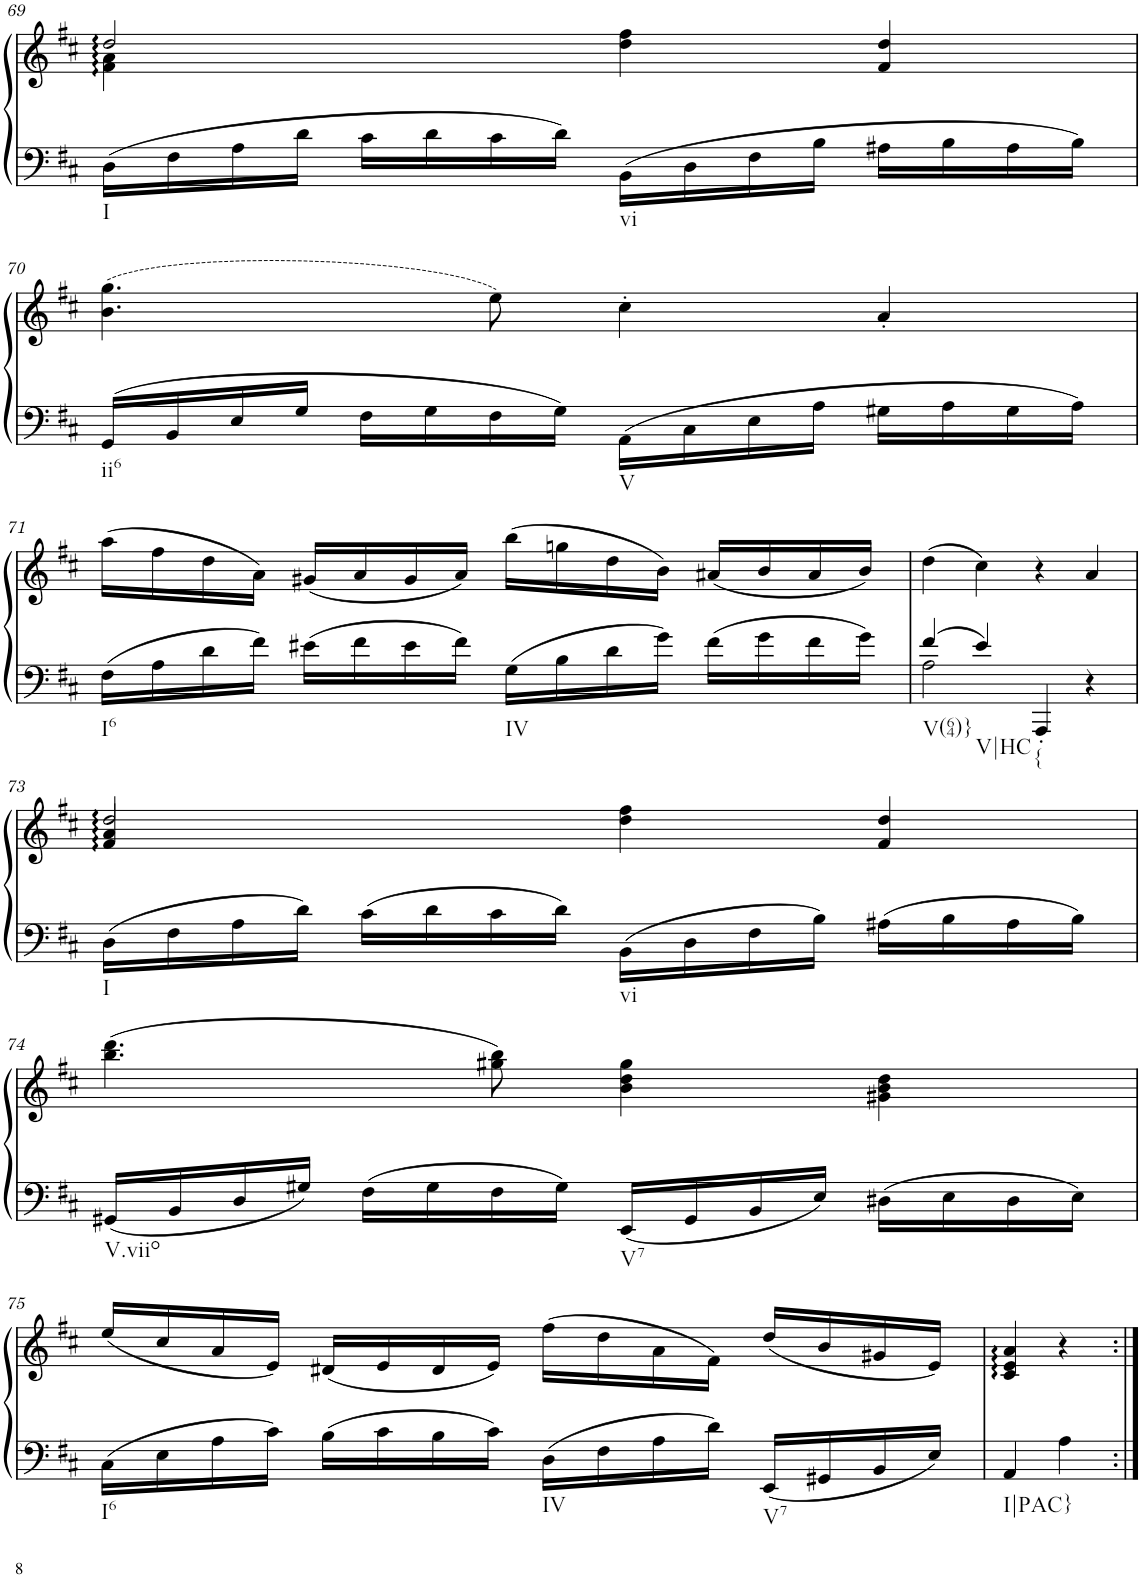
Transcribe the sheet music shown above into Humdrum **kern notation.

**kern	**kern
*part1	*part1
*staff2	*staff1
*I"unbenannt2	*
!!LO:PB:g=z
*clefF4	*clefG2
*k[f#c#]	*k[f#c#]
*M2/2	*M2/2
*met(c|)	*met(c|)
=69	=69
*	*^
!LO:TX:b:t=I	!	!
16D\LL	2dd/	4f#\ 4a\
16F#\	.	.
16A\	.	.
16d\JJ	.	.
16c#\LL	.	2.ryy
16d\	.	.
16c#\	.	.
16d\JJ	.	.
!LO:TX:b:t=vi	!	!
16BB\LL	4dd\ 4ff#\	.
16D\	.	.
16F#\	.	.
16B\JJ	.	.
16A#X\LL	4f#/ 4dd/	.
16B\	.	.
16A#\	.	.
16B\JJ	.	.
*	*v	*v
!!LO:LB:g=z
=70	=70
!LO:TX:b:t=ii6	!
16GG/LL	(4.b\ 4.gg\
16BB/	.
16E/	.
16G/JJ	.
16F#\LL	.
16G\	.
16F#\	8ee\)
16G\JJ	.
!LO:TX:b:t=V	!
16AA\LL	4cc#'\
16C#\	.
16E\	.
16A\JJ	.
16G#X\LL	4a'/
16A\	.
16G#\	.
16A\JJ	.
!!LO:LB:g=z
=71	=71
!LO:TX:b:t=I6	!
16F#\LL	(16aa\LL
16A\	16ff#\
16d\	16dd\
16f#\JJ	16a\JJ)
16e#X\LL	(16g#X/LL
16f#\	16a/
16e#\	16g#/
16f#\JJ	16a/JJ)
!LO:TX:b:t=IV	!
16G\LL	(16bb\LL
16B\	16ggn\
16d\	16dd\
16g\JJ	16b\JJ)
16f#\LL	(16a#X/LL
16g\	16b/
16f#\	16a#/
16g\JJ	16b/JJ)
=72	=72
*^	*
!LO:TX:b:t=V(64)}	!	!
4f#/	2A\	(4dd\
!LO:TX:b:t=V|HC	!	!
4e/	.	4cc#\)
!LO:TX:b:t={	!	!
4AAA'/	2ryy	4r
4r	.	4a/
*v	*v	*
!!LO:LB:g=z
=73	=73
*	*^
!LO:TX:b:t=I	!	!
16D\LL	2dd/	4f#/ 4a/
16F#\	.	.
16A\	.	.
16d\JJ	.	.
16c#\LL	.	2.ryy
16d\	.	.
16c#\	.	.
16d\JJ	.	.
!LO:TX:b:t=vi	!	!
16BB\LL	4dd\ 4ff#\	.
16D\	.	.
16F#\	.	.
16B\JJ	.	.
16A#X\LL	4f#/ 4dd/	.
16B\	.	.
16A#\	.	.
16B\JJ	.	.
*	*v	*v
!!LO:LB:g=z
=74	=74
!LO:TX:b:t=V.viio	!
16GG#X/LL	(4.bb\ 4.ddd\
16BB/	.
16D/	.
16G#X/JJ	.
16F#\LL	.
16G#\	.
16F#\	8gg#X\ 8bb\)
16G#\JJ	.
!LO:TX:b:t=V7	!
16EE/LL	4b\ 4dd\ 4gg#\
16GG#/	.
16BB/	.
16E/JJ	.
16D#X\LL	4g#X\ 4b\ 4dd\
16E\	.
16D#\	.
16E\JJ	.
!!LO:LB:g=z
=75	=75
!LO:TX:b:t=I6	!
16C#\LL	(16ee/LL
16E\	16cc#/
16A\	16a/
16c#\JJ	16e/JJ)
16B\LL	(16d#X/LL
16c#\	16e/
16B\	16d#/
16c#\JJ	16e/JJ)
!LO:TX:b:t=IV	!
16D\LL	(16ff#\LL
16F#\	16dd\
16A\	16a\
16d\JJ	16f#\JJ)
!LO:TX:b:t=V7	!
16EE/LL	(16dd/LL
16GG#X/	16b/
16BB/	16g#X/
16E/JJ	16e/JJ)
=76	=76
!LO:TX:b:t=I|PAC}	!
4AA/	4c#/ 4e/ 4a/
4A\	4r
=:|!	=:|!
*-	*-
